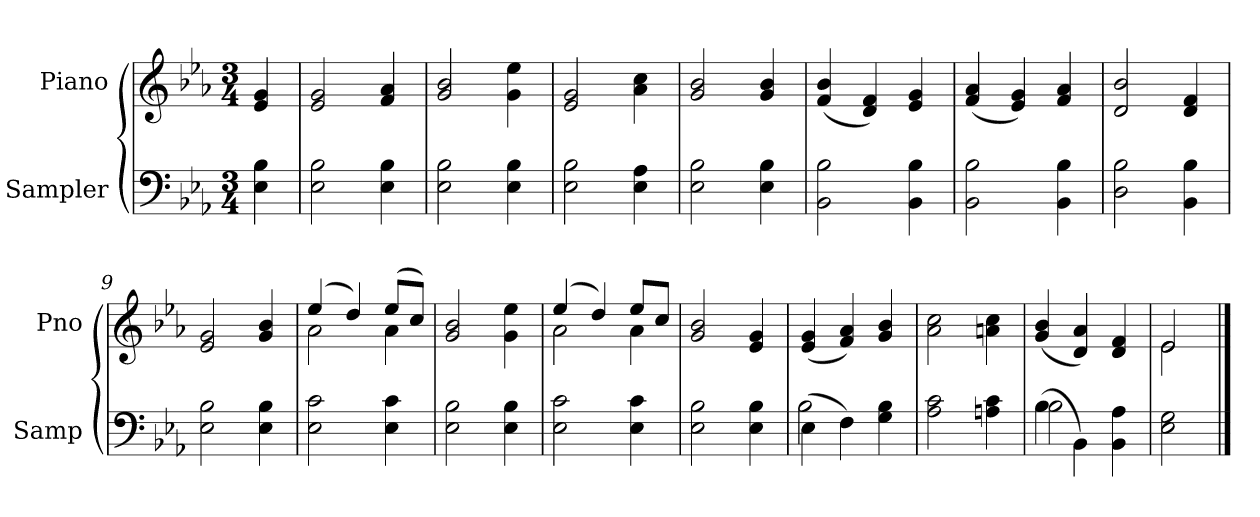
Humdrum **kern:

**kern	**kern
*part2	*part1
*staff2	*staff1
*I"Sampler	*I"Piano
*I'Samp	*I'Pno
*clefF4	*clefG2
*k[b-e-a-]	*k[b-e-a-]
*E-:	*E-:
*M3/4	*M3/4
=1	=1
4E- 4B-	4e- 4g
=2	=2
2E- 2B-	2e- 2g
4E- 4B-	4f 4a-
=3	=3
2E- 2B-	2g 2b-
4E- 4B-	4g 4ee-
=4	=4
2E- 2B-	2e- 2g
4E- 4A-	4a- 4cc
=5	=5
2E- 2B-	2g 2b-
4E- 4B-	4g 4b-
=6	=6
2BB- 2B-	(4f 4b-
.	4d 4f)
4BB- 4B-	4e- 4g
=7	=7
2BB- 2B-	(4f 4a-
.	4e- 4g)
4BB- 4B-	4f 4a-
=8	=8
2D 2B-	2d 2b-
4BB- 4B-	4d 4f
=9	=9
2E- 2B-	2e- 2g
4E- 4B-	4g 4b-
=10	=10
*	*^
2E- 2c	(4ee-/	2a-
.	4dd/)	.
4E- 4c	(8ee-/L	4a-
.	8cc/J)	.
*	*v	*v
=11	=11
2E- 2B-	2g 2b-
4E- 4B-	4g 4ee-
=12	=12
*	*^
2E- 2c	(4ee-/	2a-
.	4dd/)	.
4E- 4c	8ee-/L	4a-
.	8cc/J	.
*	*v	*v
=13	=13
2E- 2B-	2g 2b-
4E- 4B-	4e- 4g
=14	=14
*^	*
(4E-\	2B-	(4e- 4g
4F\)	.	4f 4a-)
4G 4B-	4ryy	4g 4b-
*v	*v	*
=15	=15
2A- 2c	2a- 2cc
4An 4c	4an 4cc
=16	=16
*^	*
(4B-\	2B-	(4g 4b-
4BB-\)	.	4d 4a-)
4BB- 4A-	4ryy	4d 4f
*v	*v	*
=17	=17
*	*^
2E- 2G	2e-/	2e-
*	*v	*v
==	==
*-	*-
